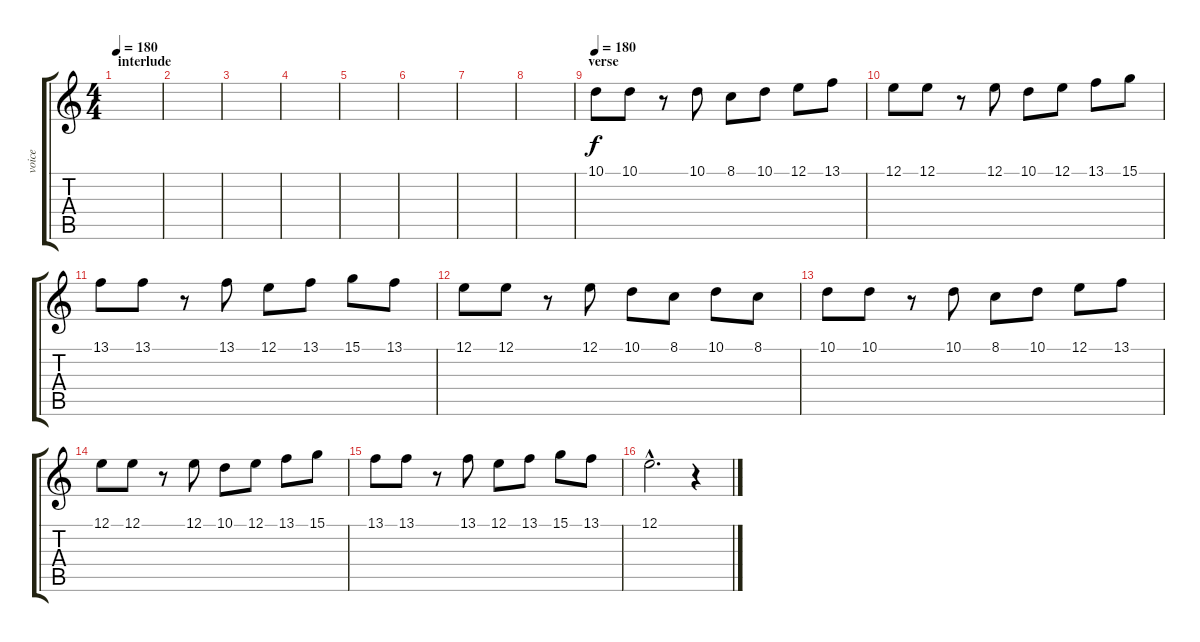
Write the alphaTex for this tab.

\track ("voice" "voice") {instrument choiraahs}
\staff {score tabs}
\tuning (E4 B3 G3 D3 A2 E2) {hide}
\ts (4 4)
\section ("" "interlude")
\tempo 180
\clef g2
\ks c
|
|
|
|
|
|
|
|
\section ("" "verse")
\tempo 180
10.1.8 10.1.8 r.8 10.1.8 8.1.8 10.1.8 12.1.8 13.1.8 |
12.1.8 12.1.8 r.8 12.1.8 10.1.8 12.1.8 13.1.8 15.1.8 |
13.1.8 13.1.8 r.8 13.1.8 12.1.8 13.1.8 15.1.8 13.1.8 |
12.1.8 12.1.8 r.8 12.1.8 10.1.8 8.1.8 10.1.8 8.1.8 |
10.1.8 10.1.8 r.8 10.1.8 8.1.8 10.1.8 12.1.8 13.1.8 |
12.1.8 12.1.8 r.8 12.1.8 10.1.8 12.1.8 13.1.8 15.1.8 |
13.1.8 13.1.8 r.8 13.1.8 12.1.8 13.1.8 15.1.8 13.1.8 |
12.1{hac}.2{d} r.4
